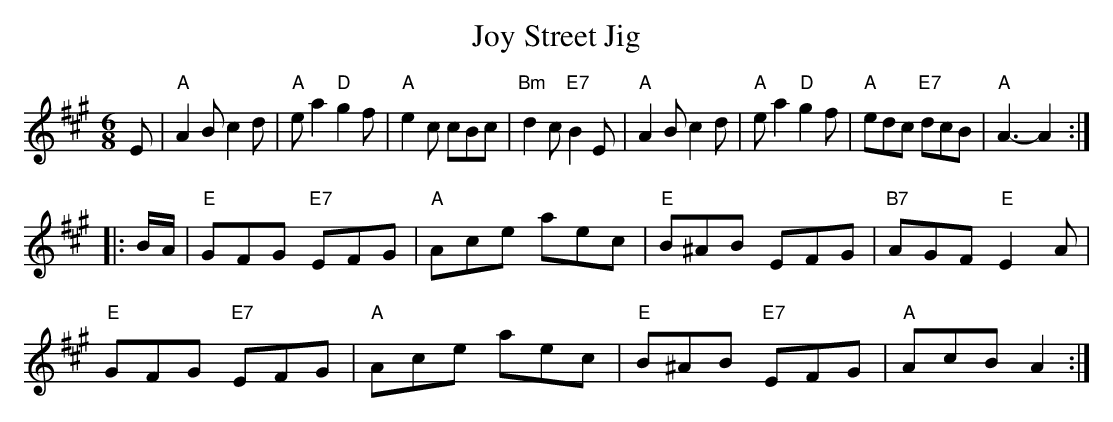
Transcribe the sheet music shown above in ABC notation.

X:1
T:Joy Street Jig
M:6/8
K:A
E|"A"A2B c2d|"A"ea2 "D"g2f|"A"e2c cBc|"Bm"d2c "E7"B2E|"A"A2B c2d|"A"ea2 "D"g2f\
|"A"edc "E7"dcB|"A"A3 -A2:|
|:B/2A/2|"E"GFG "E7"EFG|"A"Ace aec|"E"B^AB EFG|"B7"AGF "E"E2A|
"E"GFG "E7"EFG|"A"Ace aec|"E"B^AB "E7"EFG|"A"AcB A2:|
